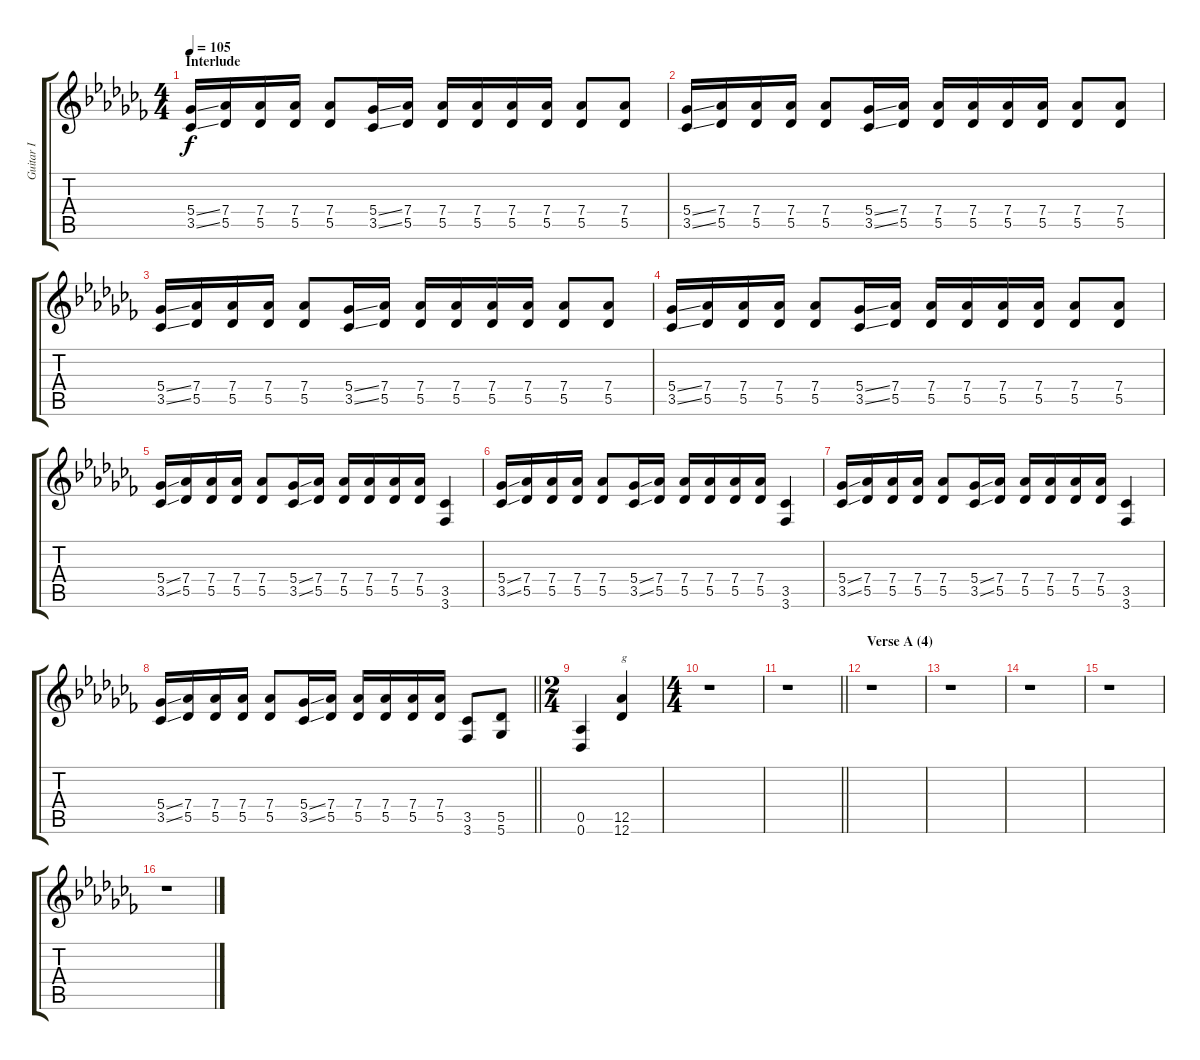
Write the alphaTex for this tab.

\track ("Guitar I" "Guitar I") {instrument distortionguitar}
\staff {score tabs}
\tuning (Eb4 Bb3 Gb3 Db3 Ab2 Db2) {hide}
\ts (4 4)
\section ("" "Interlude")
\tempo 105
\clef g2
\ks abminor
(5.4{ss} 3.5{ss}).16{dy f volume 12 balance 12} (7.4 5.5).16 (7.4 5.5).16 (7.4 5.5).16 (7.4 5.5).8 (5.4{ss} 3.5{ss}).16 (7.4 5.5).16 (7.4 5.5).16 (7.4 5.5).16 (7.4 5.5).16 (7.4 5.5).16 (7.4 5.5).8 (7.4 5.5).8 |
(5.4{ss} 3.5{ss}).16 (7.4 5.5).16 (7.4 5.5).16 (7.4 5.5).16 (7.4 5.5).8 (5.4{ss} 3.5{ss}).16 (7.4 5.5).16 (7.4 5.5).16 (7.4 5.5).16 (7.4 5.5).16 (7.4 5.5).16 (7.4 5.5).8 (7.4 5.5).8 |
(5.4{ss} 3.5{ss}).16 (7.4 5.5).16 (7.4 5.5).16 (7.4 5.5).16 (7.4 5.5).8 (5.4{ss} 3.5{ss}).16 (7.4 5.5).16 (7.4 5.5).16 (7.4 5.5).16 (7.4 5.5).16 (7.4 5.5).16 (7.4 5.5).8 (7.4 5.5).8 |
(5.4{ss} 3.5{ss}).16 (7.4 5.5).16 (7.4 5.5).16 (7.4 5.5).16 (7.4 5.5).8 (5.4{ss} 3.5{ss}).16 (7.4 5.5).16 (7.4 5.5).16 (7.4 5.5).16 (7.4 5.5).16 (7.4 5.5).16 (7.4 5.5).8 (7.4 5.5).8 |
(5.4{ss} 3.5{ss}).16 (7.4 5.5).16 (7.4 5.5).16 (7.4 5.5).16 (7.4 5.5).8 (5.4{ss} 3.5{ss}).16 (7.4 5.5).16 (7.4 5.5).16 (7.4 5.5).16 (7.4 5.5).16 (7.4 5.5).16 (3.5 3.6).4 |
(5.4{ss} 3.5{ss}).16 (7.4 5.5).16 (7.4 5.5).16 (7.4 5.5).16 (7.4 5.5).8 (5.4{ss} 3.5{ss}).16 (7.4 5.5).16 (7.4 5.5).16 (7.4 5.5).16 (7.4 5.5).16 (7.4 5.5).16 (3.5 3.6).4 |
(5.4{ss} 3.5{ss}).16 (7.4 5.5).16 (7.4 5.5).16 (7.4 5.5).16 (7.4 5.5).8 (5.4{ss} 3.5{ss}).16 (7.4 5.5).16 (7.4 5.5).16 (7.4 5.5).16 (7.4 5.5).16 (7.4 5.5).16 (3.5 3.6).4 |
\barLineRight lightlight
(5.4{ss} 3.5{ss}).16 (7.4 5.5).16 (7.4 5.5).16 (7.4 5.5).16 (7.4 5.5).8 (5.4{ss} 3.5{ss}).16 (7.4 5.5).16 (7.4 5.5).16 (7.4 5.5).16 (7.4 5.5).16 (7.4 5.5).16 (3.5 3.6).8 (5.5 5.6).8 |
\ts (2 4)
(0.5 0.6).4 (12.5 12.6).4{txt "g"} |
\ts (4 4)
r.1 |
\barLineRight lightlight
r.1 |
\section ("" "Verse A (4)")
r.1 |
r.1 |
r.1 |
r.1 |
r.1
